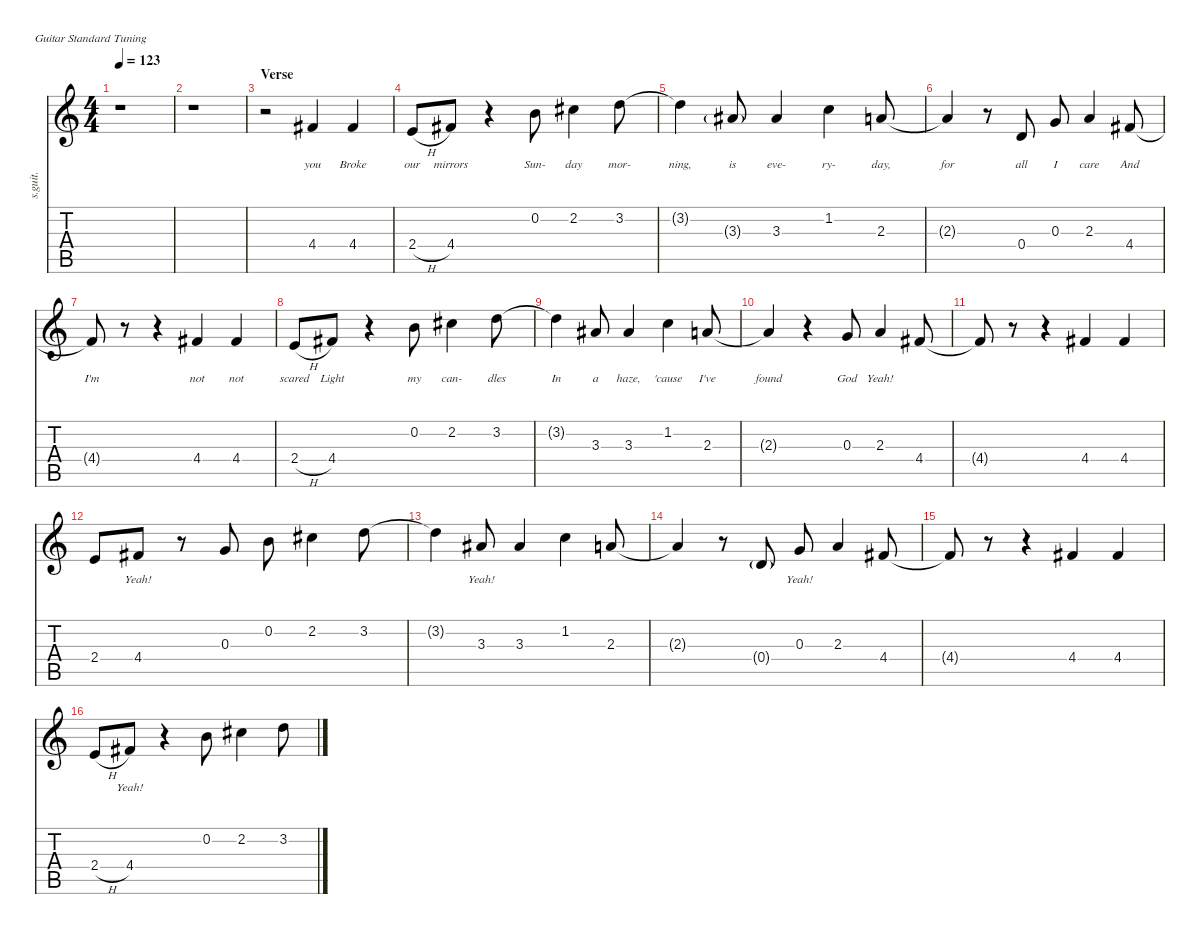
\defaultSystemsLayout 4
\hideDynamics
\bracketExtendMode nobrackets
\track ("Kurt Cobain - Vocals" "s.guit.") {instrument oboe}
\staff {score tabs}
\tuning (E4 B3 G3 D3 A2 E2)
\displaytranspose 12
\ts (4 4)
\tempo 123
\clef g2
\ks c
r.1{dy f} |
r.1 |
\section ("" "Verse")
r.2 4.4{acc #}.4{lyrics (0 "you") lyrics (1 "") lyrics (2 "") lyrics (3 "") lyrics (4 "")} 4.4{acc #}.4{lyrics (0 "Broke") lyrics (1 "") lyrics (2 "") lyrics (3 "") lyrics (4 "")} |
2.4{h}.8{lyrics (0 "our") lyrics (1 "") lyrics (2 "") lyrics (3 "") lyrics (4 "")} 4.4{acc #}.8{lyrics (0 "mirrors") lyrics (1 "") lyrics (2 "") lyrics (3 "") lyrics (4 "")} r.4 0.2.8{lyrics (0 "Sun-") lyrics (1 "") lyrics (2 "") lyrics (3 "") lyrics (4 "")} 2.2{acc #}.4{lyrics (0 "day") lyrics (1 "") lyrics (2 "") lyrics (3 "") lyrics (4 "")} 3.2.8{lyrics (0 "mor-") lyrics (1 "") lyrics (2 "") lyrics (3 "") lyrics (4 "")} |
3.2{t}.4{lyrics (0 "ning,") lyrics (1 "") lyrics (2 "") lyrics (3 "") lyrics (4 "")} 3.3{g acc #}.8{lyrics (0 "is") lyrics (1 "") lyrics (2 "") lyrics (3 "") lyrics (4 "") dy fff} 3.3{acc #}.4{lyrics (0 "eve-") lyrics (1 "") lyrics (2 "") lyrics (3 "") lyrics (4 "") dy f} 1.2.4{lyrics (0 "ry-") lyrics (1 "") lyrics (2 "") lyrics (3 "") lyrics (4 "")} 2.3.8{lyrics (0 "day,") lyrics (1 "") lyrics (2 "") lyrics (3 "") lyrics (4 "")} |
2.3{t}.4{lyrics (0 "for") lyrics (1 "") lyrics (2 "") lyrics (3 "") lyrics (4 "")} r.8 0.4.8{lyrics (0 "all") lyrics (1 "") lyrics (2 "") lyrics (3 "") lyrics (4 "")} 0.3.8{lyrics (0 "I") lyrics (1 "") lyrics (2 "") lyrics (3 "") lyrics (4 "")} 2.3.4{lyrics (0 "care") lyrics (1 "") lyrics (2 "") lyrics (3 "") lyrics (4 "")} 4.4{acc #}.8{lyrics (0 "And") lyrics (1 "") lyrics (2 "") lyrics (3 "") lyrics (4 "")} |
4.4{t acc #}.8{lyrics (0 "I'm") lyrics (1 "") lyrics (2 "") lyrics (3 "") lyrics (4 "")} r.8 r.4 4.4{acc #}.4{lyrics (0 "not") lyrics (1 "") lyrics (2 "") lyrics (3 "") lyrics (4 "")} 4.4{acc #}.4{lyrics (0 "not") lyrics (1 "") lyrics (2 "") lyrics (3 "") lyrics (4 "")} |
2.4{h}.8{lyrics (0 "scared") lyrics (1 "") lyrics (2 "") lyrics (3 "") lyrics (4 "")} 4.4{acc #}.8{lyrics (0 "Light") lyrics (1 "") lyrics (2 "") lyrics (3 "") lyrics (4 "")} r.4 0.2.8{lyrics (0 "my") lyrics (1 "") lyrics (2 "") lyrics (3 "") lyrics (4 "")} 2.2{acc #}.4{lyrics (0 "can-") lyrics (1 "") lyrics (2 "") lyrics (3 "") lyrics (4 "")} 3.2.8{lyrics (0 "dles") lyrics (1 "") lyrics (2 "") lyrics (3 "") lyrics (4 "")} |
3.2{t}.4{lyrics (0 "In") lyrics (1 "") lyrics (2 "") lyrics (3 "") lyrics (4 "")} 3.3{acc #}.8{lyrics (0 "a") lyrics (1 "") lyrics (2 "") lyrics (3 "") lyrics (4 "")} 3.3{acc #}.4{lyrics (0 "haze,") lyrics (1 "") lyrics (2 "") lyrics (3 "") lyrics (4 "")} 1.2.4{lyrics (0 "'cause") lyrics (1 "") lyrics (2 "") lyrics (3 "") lyrics (4 "")} 2.3.8{lyrics (0 "I've") lyrics (1 "") lyrics (2 "") lyrics (3 "") lyrics (4 "")} |
2.3{t}.4{lyrics (0 "found") lyrics (1 "") lyrics (2 "") lyrics (3 "") lyrics (4 "")} r.4 0.3.8{lyrics (0 "God") lyrics (1 "") lyrics (2 "") lyrics (3 "") lyrics (4 "")} 2.3.4{lyrics (0 "Yeah!") lyrics (1 "") lyrics (2 "") lyrics (3 "") lyrics (4 "")} 4.4{acc #}.8{lyrics (0 "") lyrics (1 "") lyrics (2 "") lyrics (3 "") lyrics (4 "")} |
4.4{t acc #}.8{lyrics (0 "") lyrics (1 "") lyrics (2 "") lyrics (3 "") lyrics (4 "")} r.8 r.4 4.4{acc #}.4{lyrics (0 "") lyrics (1 "") lyrics (2 "") lyrics (3 "") lyrics (4 "")} 4.4{acc #}.4{lyrics (0 "") lyrics (1 "") lyrics (2 "") lyrics (3 "") lyrics (4 "")} |
2.4.8{lyrics (0 "") lyrics (1 "") lyrics (2 "") lyrics (3 "") lyrics (4 "")} 4.4{acc #}.8{lyrics (0 "Yeah!") lyrics (1 "") lyrics (2 "") lyrics (3 "") lyrics (4 "")} r.8 0.3.8{lyrics (0 "") lyrics (1 "") lyrics (2 "") lyrics (3 "") lyrics (4 "")} 0.2.8{lyrics (0 "") lyrics (1 "") lyrics (2 "") lyrics (3 "") lyrics (4 "")} 2.2{acc #}.4{lyrics (0 "") lyrics (1 "") lyrics (2 "") lyrics (3 "") lyrics (4 "")} 3.2.8{lyrics (0 "") lyrics (1 "") lyrics (2 "") lyrics (3 "") lyrics (4 "")} |
3.2{t}.4{lyrics (0 "") lyrics (1 "") lyrics (2 "") lyrics (3 "") lyrics (4 "")} 3.3{acc #}.8{lyrics (0 "Yeah!") lyrics (1 "") lyrics (2 "") lyrics (3 "") lyrics (4 "")} 3.3{acc #}.4{lyrics (0 "") lyrics (1 "") lyrics (2 "") lyrics (3 "") lyrics (4 "")} 1.2.4{lyrics (0 "") lyrics (1 "") lyrics (2 "") lyrics (3 "") lyrics (4 "")} 2.3.8{lyrics (0 "") lyrics (1 "") lyrics (2 "") lyrics (3 "") lyrics (4 "")} |
2.3{t}.4{lyrics (0 "") lyrics (1 "") lyrics (2 "") lyrics (3 "") lyrics (4 "")} r.8 0.4{g}.8{lyrics (0 "") lyrics (1 "") lyrics (2 "") lyrics (3 "") lyrics (4 "") dy fff} 0.3.8{lyrics (0 "Yeah!") lyrics (1 "") lyrics (2 "") lyrics (3 "") lyrics (4 "") dy f} 2.3.4{lyrics (0 "") lyrics (1 "") lyrics (2 "") lyrics (3 "") lyrics (4 "")} 4.4{acc #}.8{lyrics (0 "") lyrics (1 "") lyrics (2 "") lyrics (3 "") lyrics (4 "")} |
4.4{t acc #}.8{lyrics (0 "") lyrics (1 "") lyrics (2 "") lyrics (3 "") lyrics (4 "")} r.8 r.4 4.4{acc #}.4{lyrics (0 "") lyrics (1 "") lyrics (2 "") lyrics (3 "") lyrics (4 "")} 4.4{acc #}.4{lyrics (0 "") lyrics (1 "") lyrics (2 "") lyrics (3 "") lyrics (4 "")} |
2.4{h}.8{lyrics (0 "") lyrics (1 "") lyrics (2 "") lyrics (3 "") lyrics (4 "")} 4.4{acc #}.8{lyrics (0 "Yeah!") lyrics (1 "") lyrics (2 "") lyrics (3 "") lyrics (4 "")} r.4 0.2.8{lyrics (0 "") lyrics (1 "") lyrics (2 "") lyrics (3 "") lyrics (4 "")} 2.2{acc #}.4{lyrics (0 "") lyrics (1 "") lyrics (2 "") lyrics (3 "") lyrics (4 "")} 3.2.8{lyrics (0 "") lyrics (1 "") lyrics (2 "") lyrics (3 "") lyrics (4 "")}
